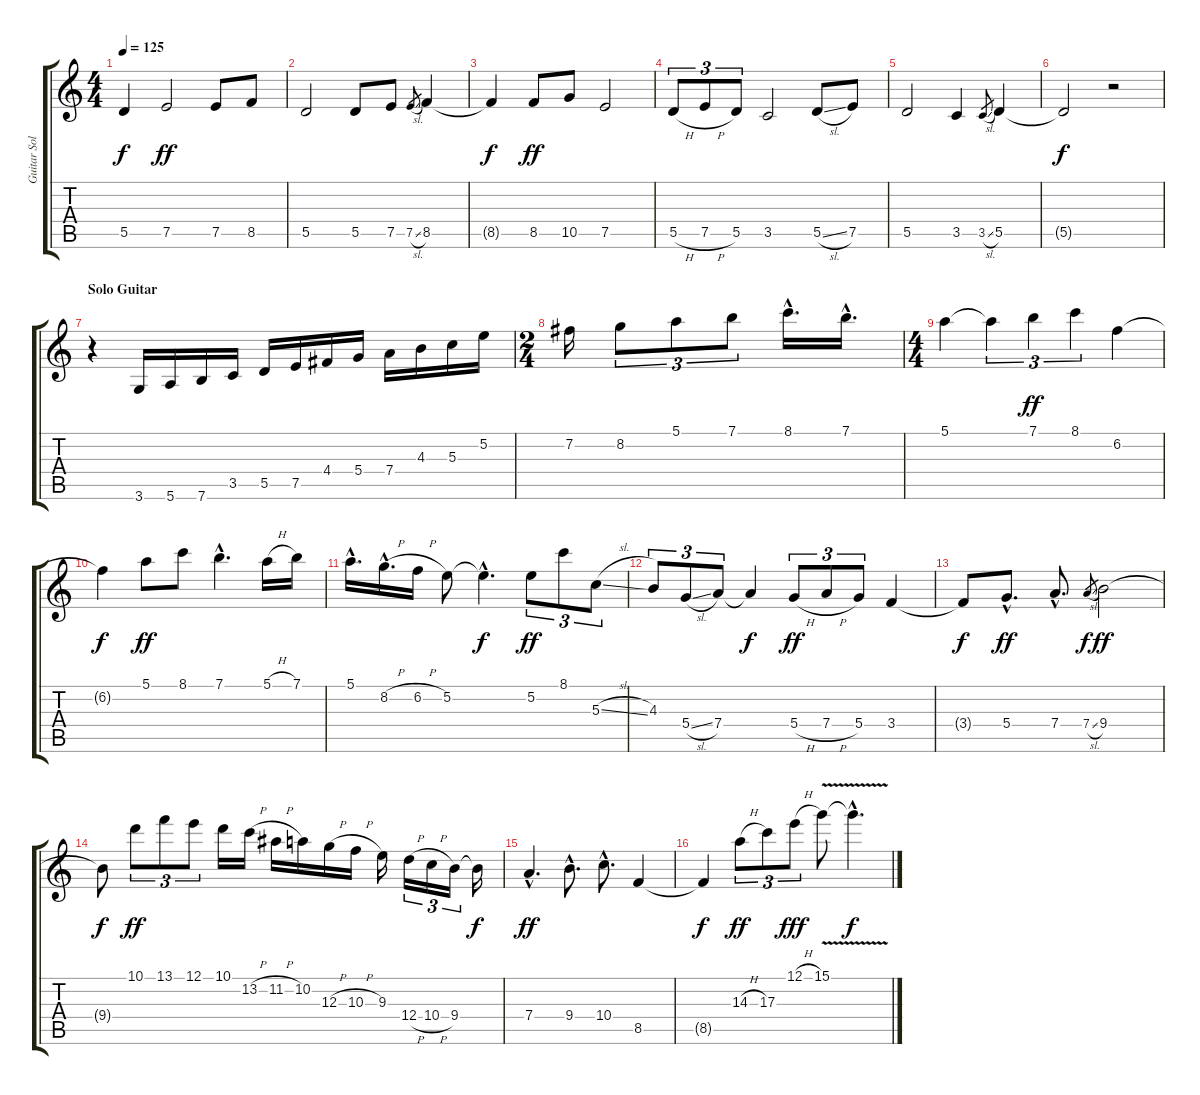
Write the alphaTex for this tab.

\track ("Guitar Solo" "Guitar Sol") {instrument acousticguitarsteel}
\staff {score tabs}
\tuning (E4 B3 G3 D3 A2 E2) {hide}
\ts (4 4)
\tempo 125
\clef g2
\ks c
5.5{t}.4{dy f} 7.5.2{dy ff} 7.5.8 8.5.8 |
5.5.2 5.5.8 7.5.8 7.5{sl}.8{gr} 8.5.4 |
8.5{t}.4{dy f} 8.5.8{dy ff} 10.5.8 7.5.2 |
5.5{h}.8{tu (3 2)} 7.5{h}.8{tu (3 2)} 5.5.8{tu (3 2)} 3.5.2 5.5{sl}.8 7.5.8 |
5.5.2 3.5.4 3.5{sl}.8{gr} 5.5.4 |
5.5{t}.2{dy f} r.2 |
\section ("" "Solo Guitar")
r.4 3.6.16 5.6.16 7.6.16 3.5.16 5.5.16 7.5.16 4.4.16 5.4.16 7.4.16 4.3.16 5.3.16 5.2.16 |
\ts (2 4)
7.2.16 8.2.8{tu (3 2)} 5.1.8{tu (3 2)} 7.1.8{tu (3 2)} 8.1{hac}.16{d} 7.1{hac}.16{d} |
\ts (4 4)
5.1.4 5.1{t}.4{tu (3 2)} 7.1.4{tu (3 2) dy ff} 8.1.4{tu (3 2)} 6.2.4 |
6.2{t}.4{dy f} 5.1.8{dy ff} 8.1.8 7.1{hac}.4{d} 5.1{h}.16 7.1.16 |
5.1{hac}.16{d} 8.2{h hac}.16{d} 6.2{h}.16 5.2.8 5.2{hac t}.4{d dy f} 5.2.8{tu (3 2) dy ff} 8.1.8{tu (3 2)} 5.3{sl}.8{tu (3 2)} |
4.3.8{tu (3 2)} 5.4{sl}.8{tu (3 2)} 7.4.8{tu (3 2)} 7.4{t}.4{dy f} 5.4{h}.8{tu (3 2) dy ff} 7.4{h}.8{tu (3 2)} 5.4.8{tu (3 2)} 3.4.4 |
3.4{t}.8{dy f} 5.4{hac}.8{d dy ff} 7.4{hac}.8{d} 7.4{sl}.8{gr dy f} 9.4.2{dy ff} |
9.4{t}.8{dy f} 10.1.8{tu (3 2) dy ff} 13.1.8{tu (3 2)} 12.1.8{tu (3 2)} 10.1.16 13.2{h}.16 11.2{h}.16 10.2.16 12.3{h}.16 10.3{h}.16 9.3.16 12.4{h}.16{tu (3 2)} 10.4{h}.16{tu (3 2)} 9.4.16{tu (3 2)} 9.4{t}.16{dy f} |
7.4{hac}.4{d dy ff} 9.4{hac}.8{d} 10.4{hac}.8{d} 8.5.4 |
8.5{t}.4{dy f} 14.3{h}.8{tu (3 2) dy ff} 17.3.8{tu (3 2)} 12.1{h}.8{tu (3 2) dy fff} 15.1{v}.8 15.1{hac t}.4{d dy f}
